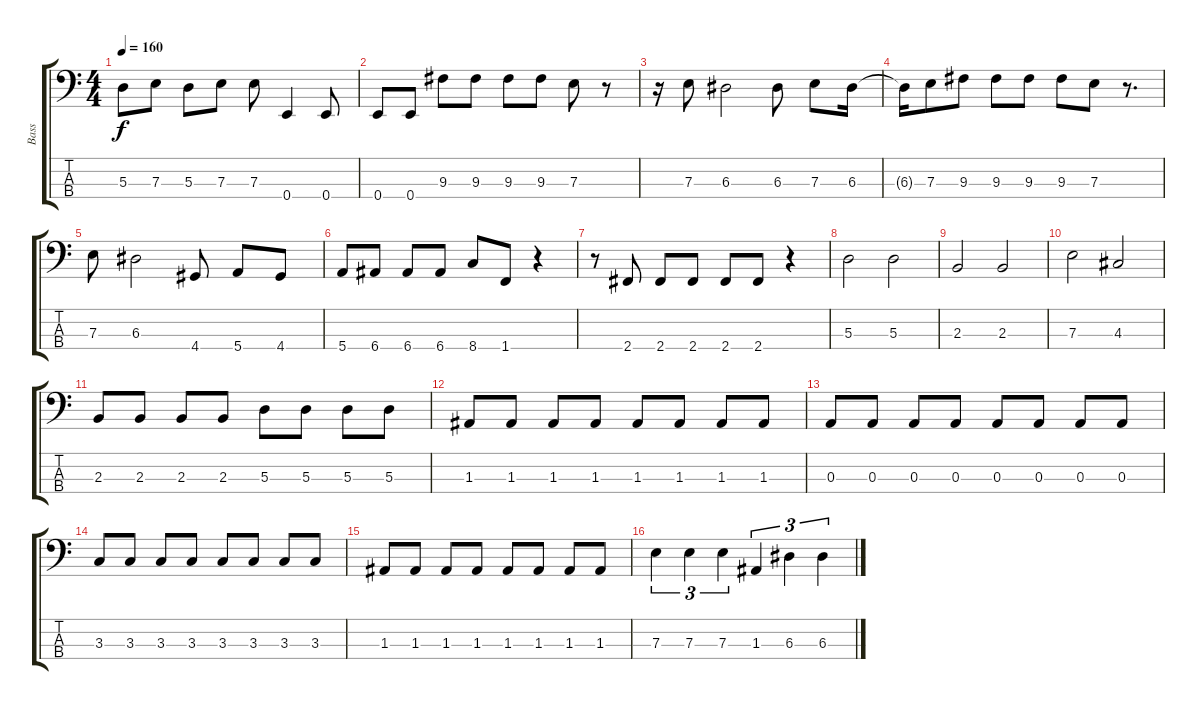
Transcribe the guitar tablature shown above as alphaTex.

\track ("Bass" "Bass") {instrument electricbasspick}
\staff {score tabs}
\tuning (G2 D2 A1 E1) {hide}
\ts (4 4)
\tempo 160
\clef f4
\ks c
5.3.8{dy f} 7.3.8 5.3.8 7.3.8 7.3.8 0.4.4 0.4.8 |
0.4.8 0.4.8 9.3.8 9.3.8 9.3.8 9.3.8 7.3.8 r.8 |
r.16 7.3.8 6.3.2 6.3.8 7.3.8 6.3.16 |
6.3{t}.16 7.3.8 9.3.8 9.3.8 9.3.8 9.3.8 7.3.8 r.8{d} |
7.3.8 6.3.2 4.4.8 5.4.8 4.4.8 |
5.4.8 6.4.8 6.4.8 6.4.8 8.4.8 1.4.8 r.4 |
r.8 2.4.8 2.4.8 2.4.8 2.4.8 2.4.8 r.4 |
5.3.2 5.3.2 |
2.3.2 2.3.2 |
7.3.2 4.3.2 |
2.3.8 2.3.8 2.3.8 2.3.8 5.3.8 5.3.8 5.3.8 5.3.8 |
1.3.8 1.3.8 1.3.8 1.3.8 1.3.8 1.3.8 1.3.8 1.3.8 |
0.3.8 0.3.8 0.3.8 0.3.8 0.3.8 0.3.8 0.3.8 0.3.8 |
3.3.8 3.3.8 3.3.8 3.3.8 3.3.8 3.3.8 3.3.8 3.3.8 |
1.3.8 1.3.8 1.3.8 1.3.8 1.3.8 1.3.8 1.3.8 1.3.8 |
7.3.4{tu (3 2)} 7.3.4{tu (3 2)} 7.3.4{tu (3 2)} 1.3.4{tu (3 2)} 6.3.4{tu (3 2)} 6.3.4{tu (3 2)}
